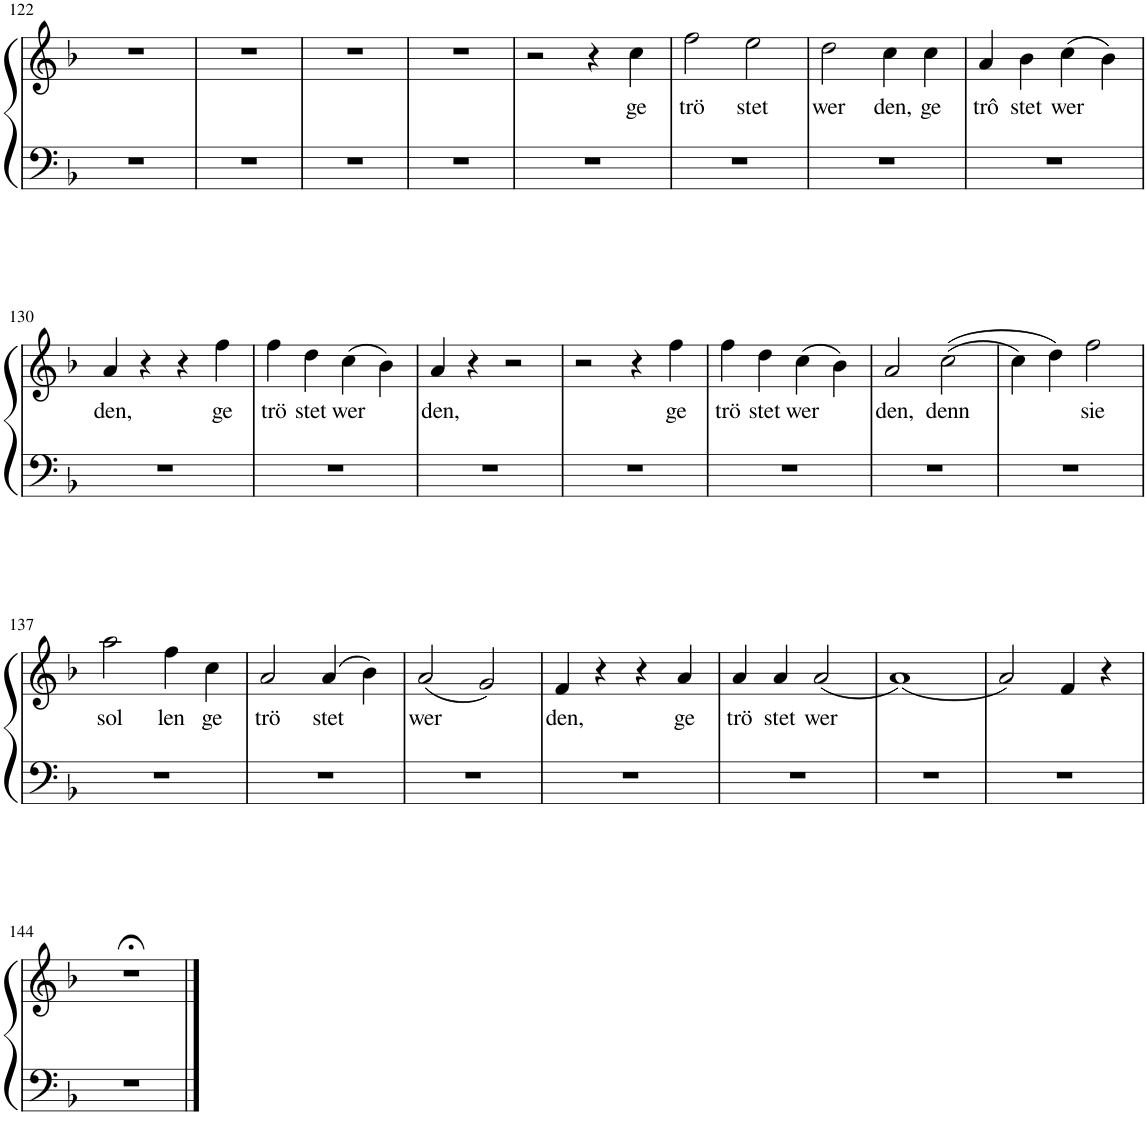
**kern	**kern	**text
*part1	*part1	*part1
*staff2	*staff1	*staff1
*I"Piano	*	*
*I'Pno.	*	*
!!LO:PB:g=z
*clefF4	*clefG2	*
*k[b-]	*k[b-]	*
*M4/4	*M4/4	*
*met(c)	*met(c)	*
=122	=122	=122
1r	1r	.
=123	=123	=123
1r	1r	.
=124	=124	=124
1r	1r	.
=125	=125	=125
1r	1r	.
=126	=126	=126
1r	2r	.
.	4r	.
!	!	!LO:LY:b
.	4cc\	ge
=127	=127	=127
!	!	!LO:LY:b
1r	2ff\	trö
!	!	!LO:LY:b
.	2ee\	stet
=128	=128	=128
!	!	!LO:LY:b
1r	2dd\	wer
!	!	!LO:LY:b
.	4cc\	den,
!	!	!LO:LY:b
.	4cc\	ge
=129	=129	=129
!	!	!LO:LY:b
1r	4a/	trô
!	!	!LO:LY:b
.	4b-\	stet
!	!	!LO:LY:b
.	(4cc\	wer
.	4b-\)	.
!!LO:LB:g=z
=130	=130	=130
!	!	!LO:LY:b
1r	4a/	den,
.	4r	.
.	4r	.
!	!	!LO:LY:b
.	4ff\	ge
=131	=131	=131
!	!	!LO:LY:b
1r	4ff\	trö
!	!	!LO:LY:b
.	4dd\	stet
!	!	!LO:LY:b
.	(4cc\	wer
.	4b-\)	.
=132	=132	=132
!	!	!LO:LY:b
1r	4a/	den,
.	4r	.
.	2r	.
=133	=133	=133
1r	2r	.
.	4r	.
!	!	!LO:LY:b
.	4ff\	ge
=134	=134	=134
!	!	!LO:LY:b
1r	4ff\	trö
!	!	!LO:LY:b
.	4dd\	stet
!	!	!LO:LY:b
.	(4cc\	wer
.	4b-\)	.
=135	=135	=135
!	!	!LO:LY:b
1r	2a/	den,
!	!	!LO:LY:b
.	((2cc\	denn
=136	=136	=136
1r	4cc\)	.
.	4dd\)	.
!	!	!LO:LY:b
.	2ff\	sie
!!LO:LB:g=z
=137	=137	=137
!	!	!LO:LY:b
1r	2aa\	sol
!	!	!LO:LY:b
.	4ff\	len
!	!	!LO:LY:b
.	4cc\	ge
=138	=138	=138
!	!	!LO:LY:b
1r	2a/	trö
!	!	!LO:LY:b
.	(4a/	stet
.	4b-\)	.
=139	=139	=139
!	!	!LO:LY:b
1r	(2a/	wer
.	2g/)	.
=140	=140	=140
!	!	!LO:LY:b
1r	4f/	den,
.	4r	.
.	4r	.
!	!	!LO:LY:b
.	4a/	ge
=141	=141	=141
!	!	!LO:LY:b
1r	4a/	trö
!	!	!LO:LY:b
.	4a/	stet
!	!	!LO:LY:b
.	(2a/	wer
=142	=142	=142
1r	(1a)	.
=143	=143	=143
1r	2a/)	.
.	4f/	.
.	4r	.
!!LO:LB:g=z
=144	=144	=144
1r	1r;<	.
==	==	==
*-	*-	*-
